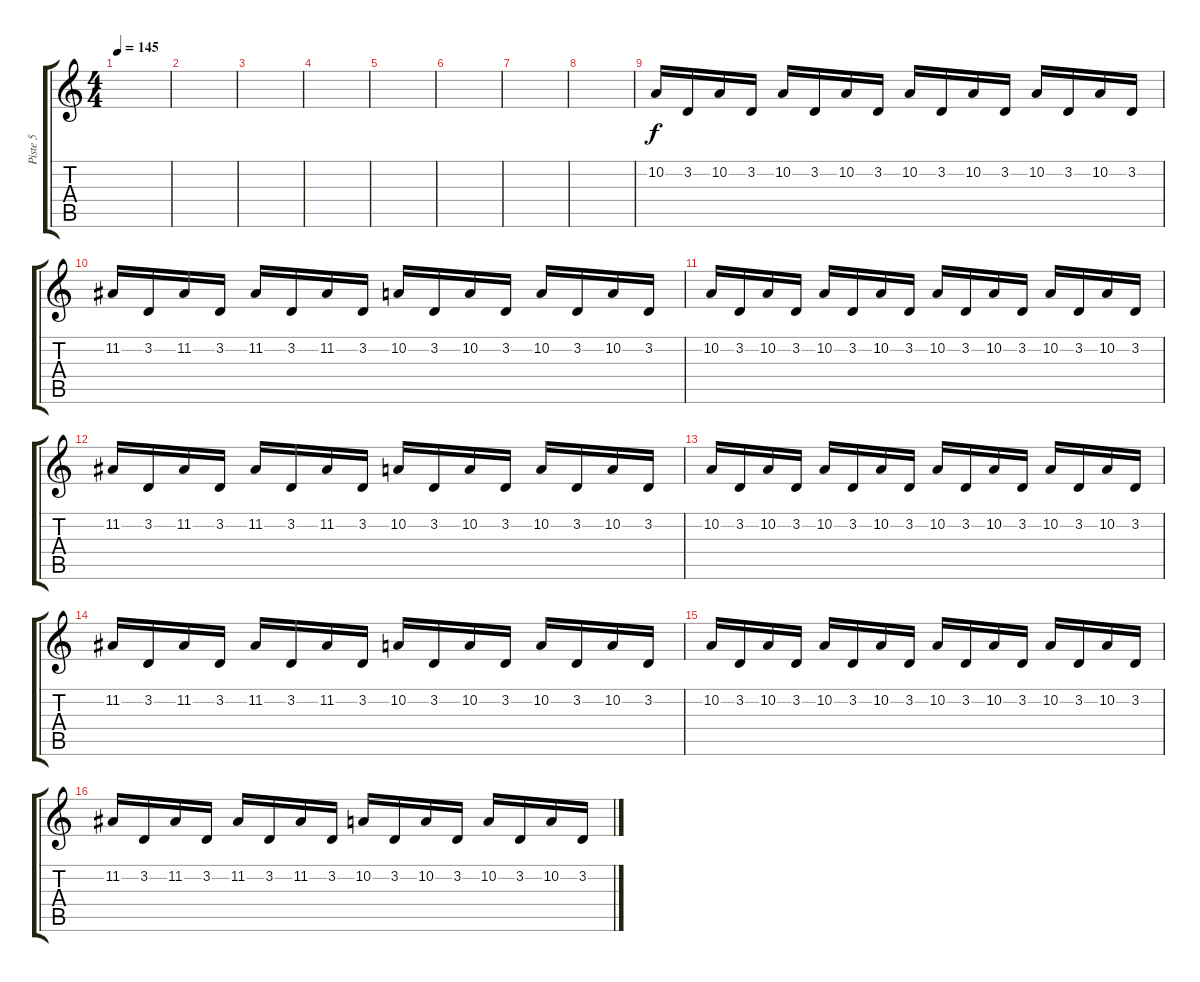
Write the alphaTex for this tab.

\track ("Piste 5" "Piste 5") {instrument lead2sawtooth}
\staff {score tabs}
\tuning (E4 B3 G3 D3 A2 D2) {hide}
\ts (4 4)
\tempo 145
\clef g2
\ks c
|
|
|
|
|
|
|
|
10.2.16 3.2.16 10.2.16 3.2.16 10.2.16 3.2.16 10.2.16 3.2.16 10.2.16 3.2.16 10.2.16 3.2.16 10.2.16 3.2.16 10.2.16 3.2.16 |
11.2.16 3.2.16 11.2.16 3.2.16 11.2.16 3.2.16 11.2.16 3.2.16 10.2.16 3.2.16 10.2.16 3.2.16 10.2.16 3.2.16 10.2.16 3.2.16 |
10.2.16 3.2.16 10.2.16 3.2.16 10.2.16 3.2.16 10.2.16 3.2.16 10.2.16 3.2.16 10.2.16 3.2.16 10.2.16 3.2.16 10.2.16 3.2.16 |
11.2.16 3.2.16 11.2.16 3.2.16 11.2.16 3.2.16 11.2.16 3.2.16 10.2.16 3.2.16 10.2.16 3.2.16 10.2.16 3.2.16 10.2.16 3.2.16 |
10.2.16 3.2.16 10.2.16 3.2.16 10.2.16 3.2.16 10.2.16 3.2.16 10.2.16 3.2.16 10.2.16 3.2.16 10.2.16 3.2.16 10.2.16 3.2.16 |
11.2.16 3.2.16 11.2.16 3.2.16 11.2.16 3.2.16 11.2.16 3.2.16 10.2.16 3.2.16 10.2.16 3.2.16 10.2.16 3.2.16 10.2.16 3.2.16 |
10.2.16 3.2.16 10.2.16 3.2.16 10.2.16 3.2.16 10.2.16 3.2.16 10.2.16 3.2.16 10.2.16 3.2.16 10.2.16 3.2.16 10.2.16 3.2.16 |
11.2.16 3.2.16 11.2.16 3.2.16 11.2.16 3.2.16 11.2.16 3.2.16 10.2.16 3.2.16 10.2.16 3.2.16 10.2.16 3.2.16 10.2.16 3.2.16
